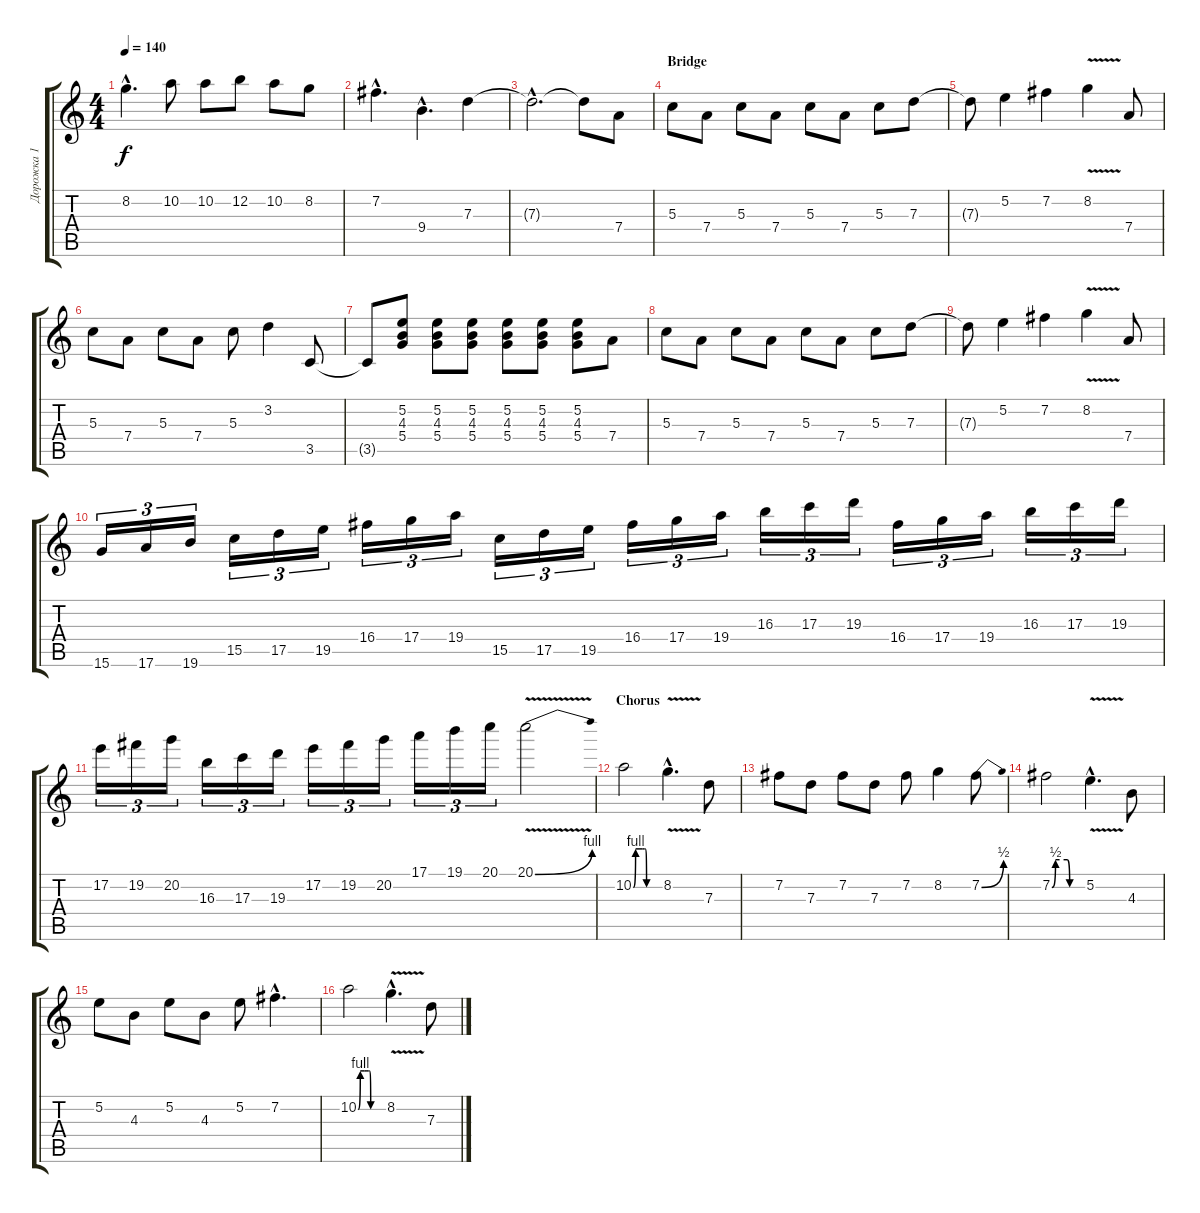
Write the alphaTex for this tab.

\track ("Дорожка 1" "Дорожка 1") {instrument distortionguitar}
\staff {score tabs}
\tuning (E4 B3 G3 D3 A2 E2) {hide}
\ts (4 4)
\tempo 140
\clef g2
\ks c
8.2{hac t}.4{d dy f} 10.2.8 10.2.8 12.2.8 10.2.8 8.2.8 |
7.2{hac}.4{d} 9.4{hac}.4{d} 7.3.4 |
7.3{hac t}.2{d} 7.3{t}.8 7.4.8 |
\section ("" "Bridge")
5.3.8 7.4.8 5.3.8 7.4.8 5.3.8 7.4.8 5.3.8 7.3.8 |
7.3{t}.8 5.2.4 7.2.4 8.2{v}.4 7.4.8 |
5.3.8 7.4.8 5.3.8 7.4.8 5.3.8 3.2.4 3.5.8 |
3.5{t}.8 (5.2 4.3 5.4).8 (5.2 4.3 5.4).8 (5.2 4.3 5.4).8 (5.2 4.3 5.4).8 (5.2 4.3 5.4).8 (5.2 4.3 5.4).8 7.4.8 |
5.3.8 7.4.8 5.3.8 7.4.8 5.3.8 7.4.8 5.3.8 7.3.8 |
7.3{t}.8 5.2.4 7.2.4 8.2{v}.4 7.4.8 |
15.6.16{tu (3 2)} 17.6.16{tu (3 2)} 19.6.16{tu (3 2)} 15.5.16{tu (3 2)} 17.5.16{tu (3 2)} 19.5.16{tu (3 2)} 16.4.16{tu (3 2)} 17.4.16{tu (3 2)} 19.4.16{tu (3 2)} 15.5.16{tu (3 2)} 17.5.16{tu (3 2)} 19.5.16{tu (3 2)} 16.4.16{tu (3 2)} 17.4.16{tu (3 2)} 19.4.16{tu (3 2)} 16.3.16{tu (3 2)} 17.3.16{tu (3 2)} 19.3.16{tu (3 2)} 16.4.16{tu (3 2)} 17.4.16{tu (3 2)} 19.4.16{tu (3 2)} 16.3.16{tu (3 2)} 17.3.16{tu (3 2)} 19.3.16{tu (3 2)} |
17.2.16{tu (3 2)} 19.2.16{tu (3 2)} 20.2.16{tu (3 2)} 16.3.16{tu (3 2)} 17.3.16{tu (3 2)} 19.3.16{tu (3 2)} 17.2.16{tu (3 2)} 19.2.16{tu (3 2)} 20.2.16{tu (3 2)} 17.1.16{tu (3 2)} 19.1.16{tu (3 2)} 20.1.16{tu (3 2)} 20.1{be (bend 0 0 60 4) v}.2 |
\section ("" "Chorus")
10.2{be (custom 0 0 5 4 15 4 21 4 25 4 27 4 30 0 45 0 60 0)}.2 8.2{v hac}.4{d} 7.3.8 |
7.2.8 7.3.8 7.2.8 7.3.8 7.2.8 8.2.4 7.2{be (bend 0 0 60 2)}.8 |
7.2{be (custom 0 0 7 2 10 2 15 2 30 2 35 0 40 0 45 0 60 0)}.2 5.2{v hac}.4{d} 4.3.8 |
5.2.8 4.3.8 5.2.8 4.3.8 5.2.8 7.2{hac}.4{d} |
10.2{be (custom 0 0 5 4 15 4 21 4 25 4 27 4 30 0 45 0 60 0)}.2 8.2{v hac}.4{d} 7.3.8
